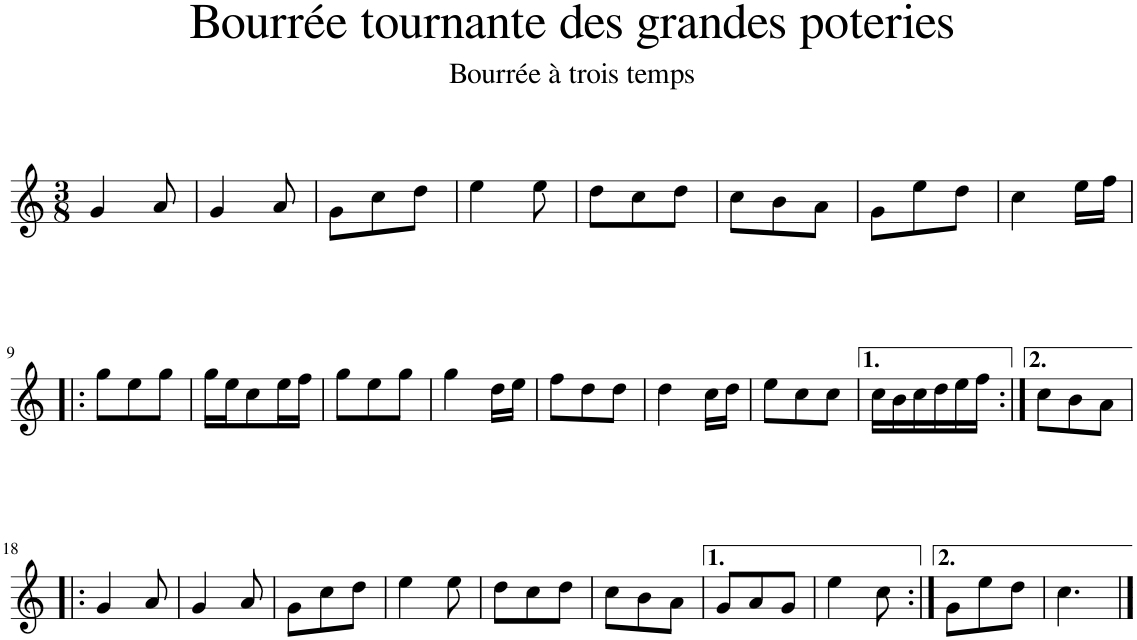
**kern
*part1
*staff1
*I"Violon
*I'Vln.
*clefG2
*k[]
*M3/8
=1
4g/
8a/
=2
4g/
8a/
=3
8g\L
8cc\
8dd\J
=4
4ee\
8ee\
=5
8dd\L
8cc\
8dd\J
=6
8cc\L
8b\
8a\J
=7
8g\L
8ee\
8dd\J
=8
4cc\
16ee\LL
16ff\JJ
!!LO:LB:g=z
=9!|:
8gg\L
8ee\
8gg\J
=10
16gg\LL
16ee\J
8cc\
16ee\L
16ff\JJ
=11
8gg\L
8ee\
8gg\J
=12
4gg\
16dd\LL
16ee\JJ
=13
8ff\L
8dd\
8dd\J
=14
4dd\
16cc\LL
16dd\JJ
=15
8ee\L
8cc\
8cc\J
=16
16cc\LL
16b\
16cc\
16dd\
16ee\
16ff\JJ
=17:|!
8cc\L
8b\
8a\J
!!LO:LB:g=z
=18!|:
4g/
8a/
=19
4g/
8a/
=20
8g\L
8cc\
8dd\J
=21
4ee\
8ee\
=22
8dd\L
8cc\
8dd\J
=23
8cc\L
8b\
8a\J
=24
8g/L
8a/
8g/J
=25
4ee\
8cc\
=26:|!
8g\L
8ee\
8dd\J
=27
4.cc\
==
*-
